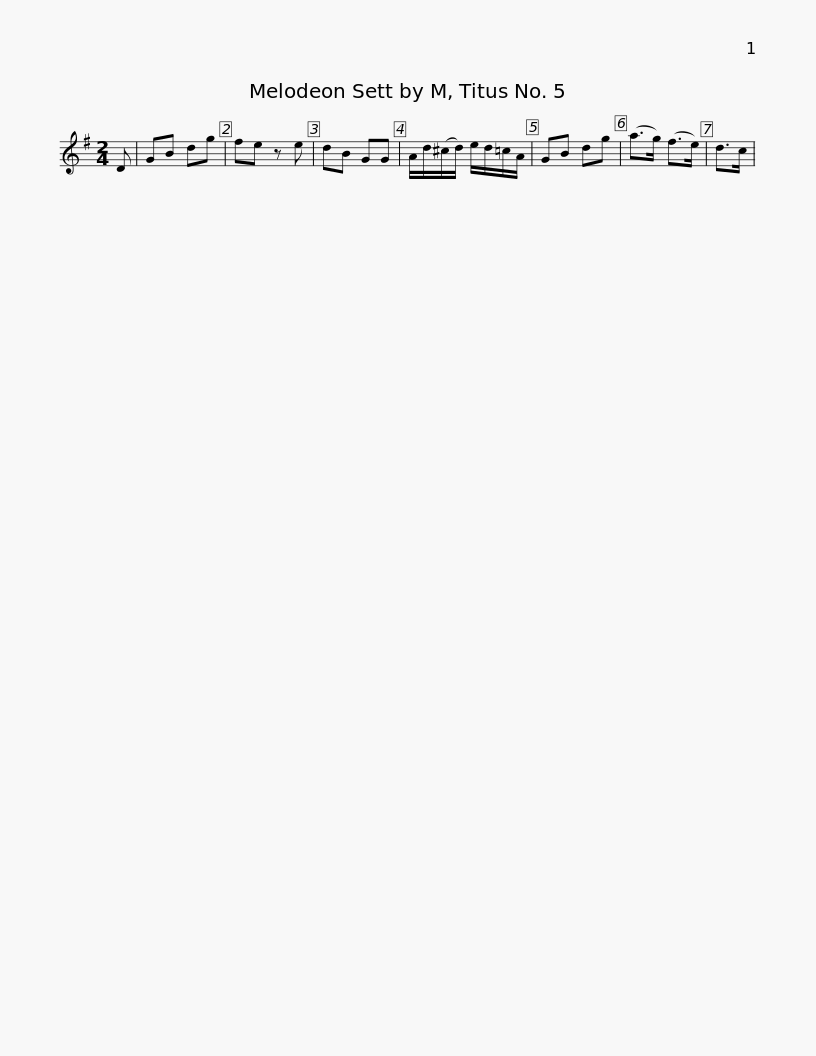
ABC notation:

X:1
L:1/8
M:2/4
I:linebreak $
K:G
V:1 treble
V:1
 D | GB dg | fe z e | dB GG | A/d/(^c/d/) e/d/=c/A/ | %5
 GB dg | (a>g) (f>e) | d>c | %8
